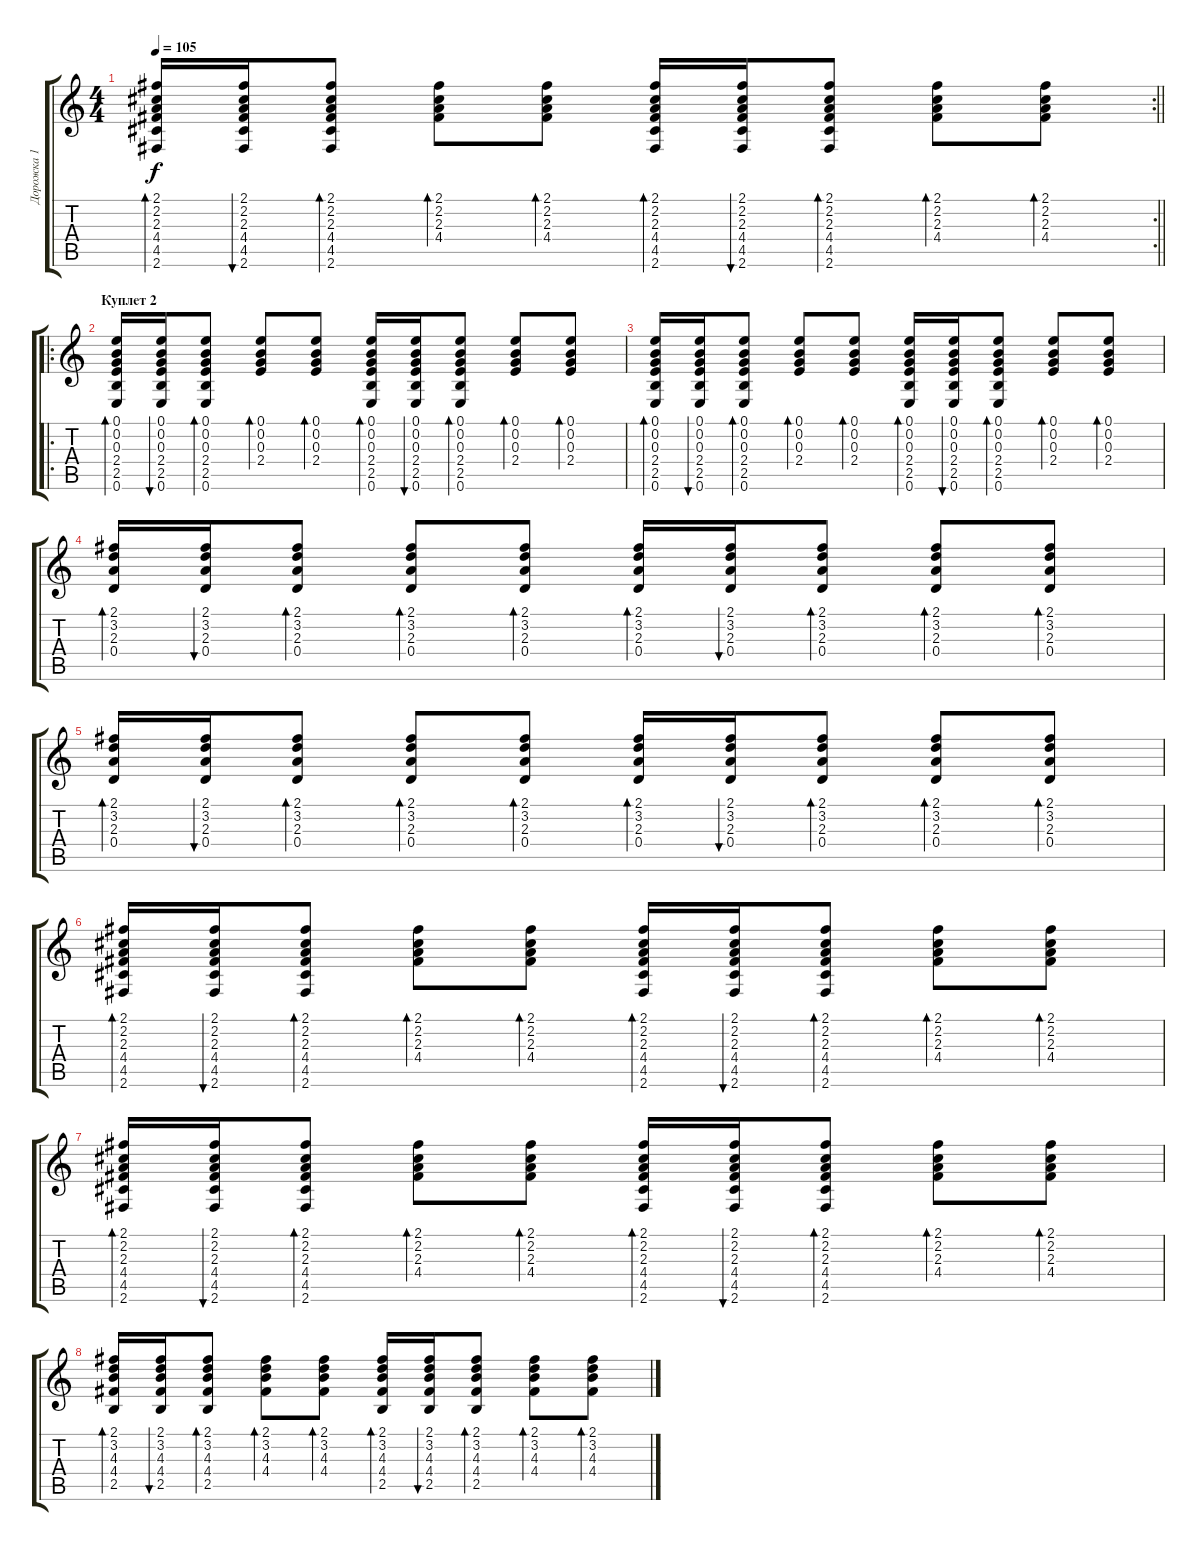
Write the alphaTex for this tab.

\track ("Дорожка 1" "Дорожка 1") {instrument acousticguitarsteel}
\staff {score tabs}
\tuning (E4 B3 G3 D3 A2 E2) {hide}
\rc 2
\ts (4 4)
\tempo 105
\clef g2
\barLineRight lightlight
\ks c
(2.1 2.2 2.3 4.4 4.5 2.6).16{bd 30 dy f} (2.1 2.2 2.3 4.4 4.5 2.6).16{bu 30} (2.1 2.2 2.3 4.4 4.5 2.6).8{bd 30} (2.1 2.2 2.3 4.4).8{bd 30} (2.1 2.2 2.3 4.4).8{bd 30} (2.1 2.2 2.3 4.4 4.5 2.6).16{bd 30} (2.1 2.2 2.3 4.4 4.5 2.6).16{bu 30} (2.1 2.2 2.3 4.4 4.5 2.6).8{bd 30} (2.1 2.2 2.3 4.4).8{bd 30} (2.1 2.2 2.3 4.4).8{bd 30} |
\ro
\section ("" "Куплет 2")
(0.1 0.2 0.3 2.4 2.5 0.6).16{bd 30} (0.1 0.2 0.3 2.4 2.5 0.6).16{bu 30} (0.1 0.2 0.3 2.4 2.5 0.6).8{bd 30} (0.1 0.2 0.3 2.4).8{bd 30} (0.1 0.2 0.3 2.4).8{bd 30} (0.1 0.2 0.3 2.4 2.5 0.6).16{bd 30} (0.1 0.2 0.3 2.4 2.5 0.6).16{bu 30} (0.1 0.2 0.3 2.4 2.5 0.6).8{bd 30} (0.1 0.2 0.3 2.4).8{bd 30} (0.1 0.2 0.3 2.4).8{bd 30} |
(0.1 0.2 0.3 2.4 2.5 0.6).16{bd 30} (0.1 0.2 0.3 2.4 2.5 0.6).16{bu 30} (0.1 0.2 0.3 2.4 2.5 0.6).8{bd 30} (0.1 0.2 0.3 2.4).8{bd 30} (0.1 0.2 0.3 2.4).8{bd 30} (0.1 0.2 0.3 2.4 2.5 0.6).16{bd 30} (0.1 0.2 0.3 2.4 2.5 0.6).16{bu 30} (0.1 0.2 0.3 2.4 2.5 0.6).8{bd 30} (0.1 0.2 0.3 2.4).8{bd 30} (0.1 0.2 0.3 2.4).8{bd 30} |
(2.1 3.2 2.3 0.4).16{bd 30} (2.1 3.2 2.3 0.4).16{bu 30} (2.1 3.2 2.3 0.4).8{bd 30} (2.1 3.2 2.3 0.4).8{bd 30} (2.1 3.2 2.3 0.4).8{bd 30} (2.1 3.2 2.3 0.4).16{bd 30} (2.1 3.2 2.3 0.4).16{bu 30} (2.1 3.2 2.3 0.4).8{bd 30} (2.1 3.2 2.3 0.4).8{bd 30} (2.1 3.2 2.3 0.4).8{bd 30} |
(2.1 3.2 2.3 0.4).16{bd 30} (2.1 3.2 2.3 0.4).16{bu 30} (2.1 3.2 2.3 0.4).8{bd 30} (2.1 3.2 2.3 0.4).8{bd 30} (2.1 3.2 2.3 0.4).8{bd 30} (2.1 3.2 2.3 0.4).16{bd 30} (2.1 3.2 2.3 0.4).16{bu 30} (2.1 3.2 2.3 0.4).8{bd 30} (2.1 3.2 2.3 0.4).8{bd 30} (2.1 3.2 2.3 0.4).8{bd 30} |
(2.1 2.2 2.3 4.4 4.5 2.6).16{bd 30} (2.1 2.2 2.3 4.4 4.5 2.6).16{bu 30} (2.1 2.2 2.3 4.4 4.5 2.6).8{bd 30} (2.1 2.2 2.3 4.4).8{bd 30} (2.1 2.2 2.3 4.4).8{bd 30} (2.1 2.2 2.3 4.4 4.5 2.6).16{bd 30} (2.1 2.2 2.3 4.4 4.5 2.6).16{bu 30} (2.1 2.2 2.3 4.4 4.5 2.6).8{bd 30} (2.1 2.2 2.3 4.4).8{bd 30} (2.1 2.2 2.3 4.4).8{bd 30} |
(2.1 2.2 2.3 4.4 4.5 2.6).16{bd 30} (2.1 2.2 2.3 4.4 4.5 2.6).16{bu 30} (2.1 2.2 2.3 4.4 4.5 2.6).8{bd 30} (2.1 2.2 2.3 4.4).8{bd 30} (2.1 2.2 2.3 4.4).8{bd 30} (2.1 2.2 2.3 4.4 4.5 2.6).16{bd 30} (2.1 2.2 2.3 4.4 4.5 2.6).16{bu 30} (2.1 2.2 2.3 4.4 4.5 2.6).8{bd 30} (2.1 2.2 2.3 4.4).8{bd 30} (2.1 2.2 2.3 4.4).8{bd 30} |
(2.1 3.2 4.3 4.4 2.5).16{bd 30} (2.1 3.2 4.3 4.4 2.5).16{bu 30} (2.1 3.2 4.3 4.4 2.5).8{bd 30} (2.1 3.2 4.3 4.4).8{bd 30} (2.1 3.2 4.3 4.4).8{bd 30} (2.1 3.2 4.3 4.4 2.5).16{bd 30} (2.1 3.2 4.3 4.4 2.5).16{bu 30} (2.1 3.2 4.3 4.4 2.5).8{bd 30} (2.1 3.2 4.3 4.4).8{bd 30} (2.1 3.2 4.3 4.4).8{bd 30}
